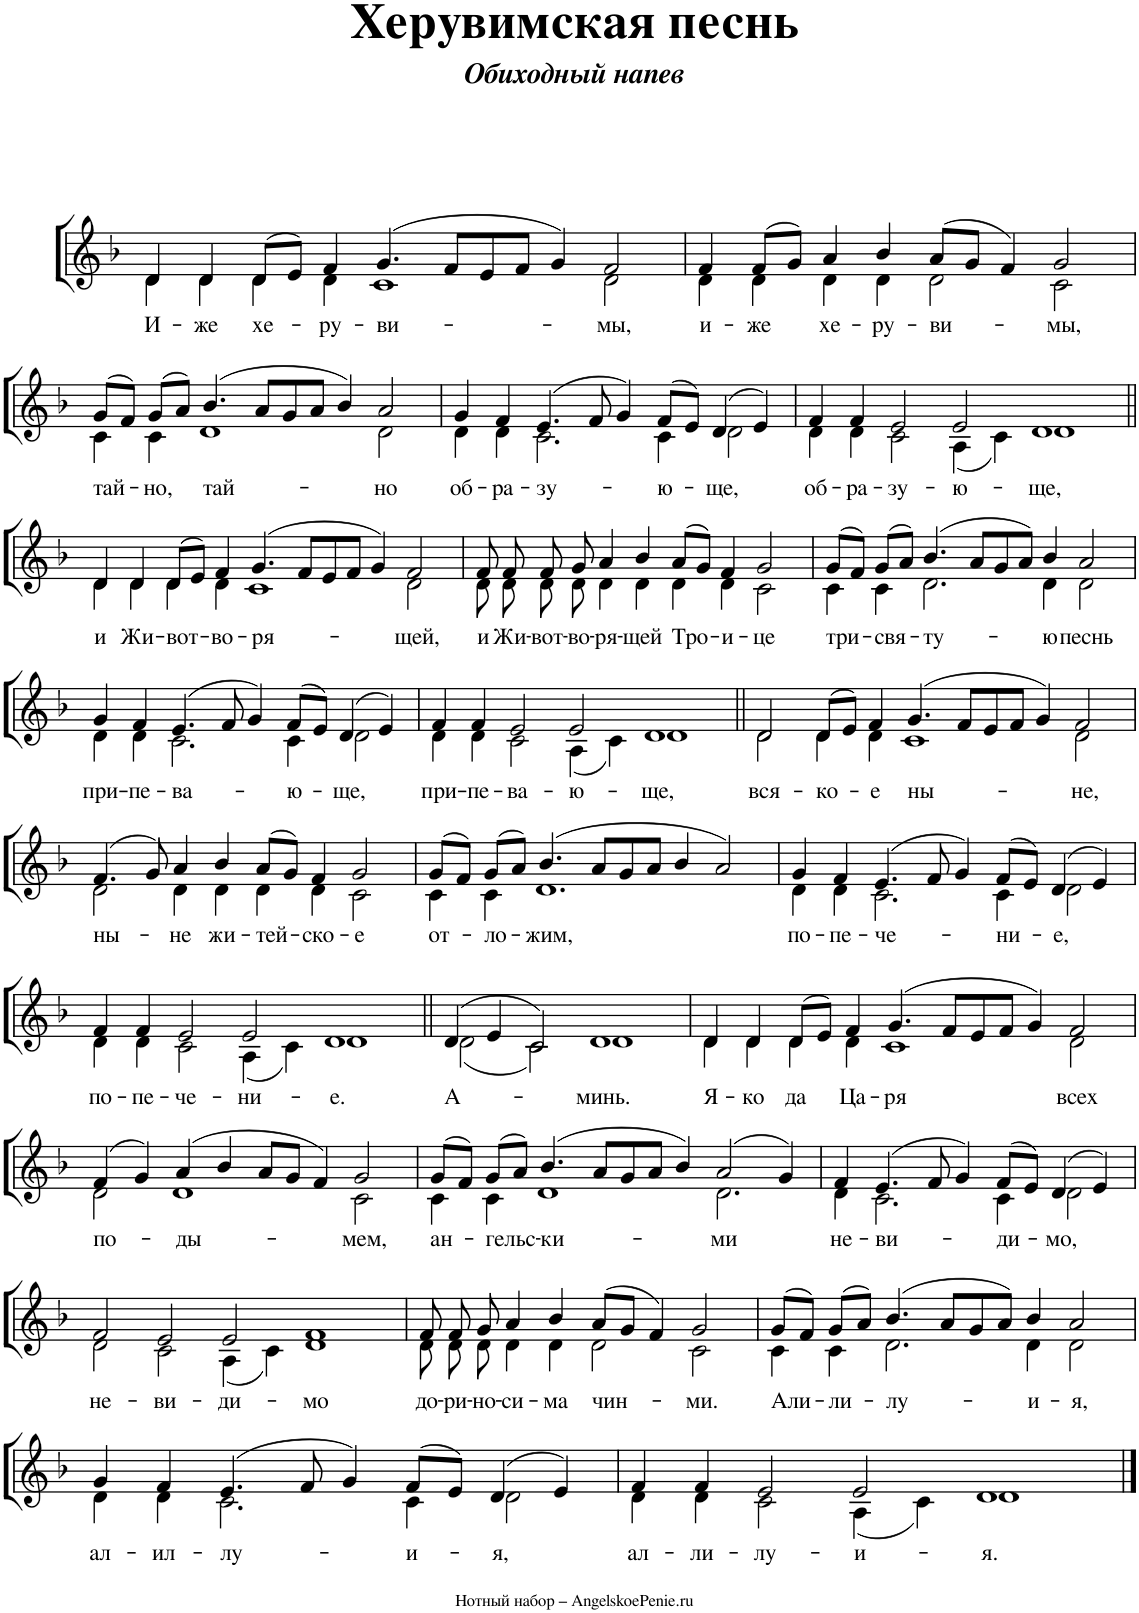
**kern	**text
*part1	*part1
*staff1	*staff1
*I"Piano	*
*I'Pno.	*
*clefG2	*
*k[b-]	*
*M63/4	*
=1	=1
!	!LO:LY:b
*^	*
4d/	4d\	И-
!	!	!LO:LY:b
4d/	4d\	-же
!	!	!LO:LY:b
(8d/L	4d\	хе-
8e/J)	.	.
!	!	!LO:LY:b
4f/	4d\	-ру-
!	!	!LO:LY:b
(4.g/	1c	-ви-
8f/L	.	.
8e/	.	.
8f/J	.	.
4g/)	.	.
!	!	!LO:LY:b
2f/	2d\	-мы,
=2	=2	=2
!	!	!LO:LY:b
4f/	4d\	и-
!	!	!LO:LY:b
(8f/L	4d\	-же
8g/J)	.	.
!	!	!LO:LY:b
4a/	4d\	хе-
!	!	!LO:LY:b
4b-/	4d\	-ру-
!	!	!LO:LY:b
(8a/L	2d\	-ви-
8g/J	.	.
4f/)	.	.
!	!	!LO:LY:b
2g/	2c\	-мы,
!!LO:LB:g=z	!!
=3	=3	=3
!	!	!LO:LY:b
(8g/L	4c\	тай-
8f/J)	.	.
!	!	!LO:LY:b
(8g/L	4c\	-но,
8a/J)	.	.
!	!	!LO:LY:b
(4.b-/	1d	тай-
8a/L	.	.
8g/	.	.
8a/J	.	.
4b-/)	.	.
!	!	!LO:LY:b
2a/	2d\	-но
=4	=4	=4
!	!	!LO:LY:b
4g/	4d\	об-
!	!	!LO:LY:b
4f/	4d\	-ра-
!	!	!LO:LY:b
(4.e/	2.c\	-зу-
8f/	.	.
4g/)	.	.
!	!	!LO:LY:b
(8f/L	4c\	-ю-
8e/J)	.	.
!	!	!LO:LY:b
(4d/	2d\	-ще,
4e/)	.	.
=5	=5	=5
!	!	!LO:LY:b
4f/	4d\	об-
!	!	!LO:LY:b
4f/	4d\	-ра-
!	!	!LO:LY:b
2e/	2c\	-зу-
!	!	!LO:LY:b
2e/	(4A\	-ю-
.	4c\)	.
!	!	!LO:LY:b
1d	1d	-ще,
!!LO:LB:g=z	!!
=6||	=6||	=6||
!	!	!LO:LY:b
4d/	4d\	и
!	!	!LO:LY:b
4d/	4d\	Жи-
!	!	!LO:LY:b
(8d/L	4d\	-вот-
8e/J)	.	.
!	!	!LO:LY:b
4f/	4d\	-во-
!	!	!LO:LY:b
(4.g/	1c	-ря-
8f/L	.	.
8e/	.	.
8f/J	.	.
4g/)	.	.
!	!	!LO:LY:b
2f/	2d\	-щей,
=7	=7	=7
!	!	!LO:LY:b
8f/	8d\	и
!	!	!LO:LY:b
8f/	8d\	Жи-
!	!	!LO:LY:b
8f/	8d\	-вот-
!	!	!LO:LY:b
8g/	8d\	-во-
!	!	!LO:LY:b
4a/	4d\	-ря-
!	!	!LO:LY:b
4b-/	4d\	-щей
!	!	!LO:LY:b
(8a/L	4d\	Тро-
8g/J)	.	.
!	!	!LO:LY:b
4f/	4d\	-и-
!	!	!LO:LY:b
2g/	2c\	-це
=8	=8	=8
!	!	!LO:LY:b
(8g/L	4c\	три-
8f/J)	.	.
!	!	!LO:LY:b
(8g/L	4c\	-свя-
8a/J)	.	.
!	!	!LO:LY:b
(4.b-/	2.d\	-ту-
8a/L	.	.
8g/	.	.
8a/J)	.	.
!	!	!LO:LY:b
4b-/	4d\	-ю
!	!	!LO:LY:b
2a/	2d\	песнь
!!LO:LB:g=z	!!
=9	=9	=9
!	!	!LO:LY:b
4g/	4d\	при-
!	!	!LO:LY:b
4f/	4d\	-пе-
!	!	!LO:LY:b
(4.e/	2.c\	-ва-
8f/	.	.
4g/)	.	.
!	!	!LO:LY:b
(8f/L	4c\	-ю-
8e/J)	.	.
!	!	!LO:LY:b
(4d/	2d\	-ще,
4e/)	.	.
=10	=10	=10
!	!	!LO:LY:b
4f/	4d\	при-
!	!	!LO:LY:b
4f/	4d\	-пе-
!	!	!LO:LY:b
2e/	2c\	-ва-
!	!	!LO:LY:b
2e/	(4A\	ю-
.	4c\)	.
!	!	!LO:LY:b
1d	1d	-ще,
=11||	=11||	=11||
!	!	!LO:LY:b
2d/	2d\	вся-
!	!	!LO:LY:b
(8d/L	4d\	-ко-
8e/J)	.	.
!	!	!LO:LY:b
4f/	4d\	-е
!	!	!LO:LY:b
(4.g/	1c	ны-
8f/L	.	.
8e/	.	.
8f/J	.	.
4g/)	.	.
!	!	!LO:LY:b
2f/	2d\	-не,
!!LO:LB:g=z	!!
=12	=12	=12
!	!	!LO:LY:b
(4.f/	2d\	ны-
8g/)	.	.
!	!	!LO:LY:b
4a/	4d\	-не
!	!	!LO:LY:b
4b-/	4d\	жи-
!	!	!LO:LY:b
(8a/L	4d\	-тей-
8g/J)	.	.
!	!	!LO:LY:b
4f/	4d\	-ско-
!	!	!LO:LY:b
2g/	2c\	-е
=13	=13	=13
!	!	!LO:LY:b
(8g/L	4c\	от-
8f/J)	.	.
!	!	!LO:LY:b
(8g/L	4c\	-ло-
8a/J)	.	.
!	!	!LO:LY:b
(4.b-/	1.d	-жим,
8a/L	.	.
8g/	.	.
8a/J	.	.
4b-/	.	.
2a/)	.	.
=14	=14	=14
!	!	!LO:LY:b
4g/	4d\	по-
!	!	!LO:LY:b
4f/	4d\	-пе-
!	!	!LO:LY:b
(4.e/	2.c\	-че-
8f/	.	.
4g/)	.	.
!	!	!LO:LY:b
(8f/L	4c\	ни-
8e/J)	.	.
!	!	!LO:LY:b
(4d/	2d\	-е,
4e/)	.	.
!!LO:LB:g=z	!!
=15	=15	=15
!	!	!LO:LY:b
4f/	4d\	по-
!	!	!LO:LY:b
4f/	4d\	-пе-
!	!	!LO:LY:b
2e/	2c\	-че-
!	!	!LO:LY:b
2e/	(4A\	-ни-
.	4c\)	.
!	!	!LO:LY:b
1d	1d	-е.
=16||	=16||	=16||
!	!	!LO:LY:b
(4d/	(2d\	А-
4e/	.	.
2c/)	2c\)	.
!	!	!LO:LY:b
1d	1d	-минь.
=17	=17	=17
!	!	!LO:LY:b
4d/	4d\	Я-
!	!	!LO:LY:b
4d/	4d\	-ко
!	!	!LO:LY:b
(8d/L	4d\	да
8e/J)	.	.
!	!	!LO:LY:b
4f/	4d\	Ца-
!	!	!LO:LY:b
(4.g/	1c	-ря
8f/L	.	.
8e/	.	.
8f/J	.	.
4g/)	.	.
!	!	!LO:LY:b
2f/	2d\	всех
!!LO:LB:g=z	!!
=18	=18	=18
!	!	!LO:LY:b
(4f/	2d\	по-
4g/)	.	.
!	!	!LO:LY:b
(4a/	1d	-ды-
4b-/	.	.
8a/L	.	.
8g/J	.	.
4f/)	.	.
!	!	!LO:LY:b
2g/	2c\	-мем,
=19	=19	=19
!	!	!LO:LY:b
(8g/L	4c\	ан-
8f/J)	.	.
!	!	!LO:LY:b
(8g/L	4c\	-гельс-
8a/J)	.	.
!	!	!LO:LY:b
(4.b-/	1d	-ки-
8a/L	.	.
8g/	.	.
8a/J	.	.
4b-/)	.	.
!	!	!LO:LY:b
(2a/	2.d\	-ми
4g/)	.	.
=20	=20	=20
!	!	!LO:LY:b
4f/	4d\	не-
!	!	!LO:LY:b
(4.e/	2.c\	-ви-
8f/	.	.
4g/)	.	.
!	!	!LO:LY:b
(8f/L	4c\	-ди-
8e/J)	.	.
!	!	!LO:LY:b
(4d/	2d\	-мо,
4e/)	.	.
!!LO:LB:g=z	!!
=21	=21	=21
!	!	!LO:LY:b
2f/	2d\	не-
!	!	!LO:LY:b
2e/	2c\	-ви-
!	!	!LO:LY:b
2e/	(4A\	-ди-
.	4c\)	.
!	!	!LO:LY:b
1f	1d	-мо
=22	=22	=22
!	!	!LO:LY:b
8f/	8d\	до-
!	!	!LO:LY:b
8f/	8d\	-ри-
!	!	!LO:LY:b
8g/	8d\	-но-
!	!	!LO:LY:b
4a/	4d\	-си-
!	!	!LO:LY:b
4b-/	4d\	-ма
!	!	!LO:LY:b
(8a/L	2d\	чин-
8g/J	.	.
4f/)	.	.
!	!	!LO:LY:b
2g/	2c\	-ми.
=23	=23	=23
!	!	!LO:LY:b
(8g/L	4c\	Али-
8f/J)	.	.
!	!	!LO:LY:b
(8g/L	4c\	-ли-
8a/J)	.	.
!	!	!LO:LY:b
(4.b-/	2.d\	-лу-
8a/L	.	.
8g/	.	.
8a/J)	.	.
!	!	!LO:LY:b
4b-/	4d\	-и-
!	!	!LO:LY:b
2a/	2d\	-я,
!!LO:LB:g=z	!!
=24	=24	=24
!	!	!LO:LY:b
4g/	4d\	ал-
!	!	!LO:LY:b
4f/	4d\	-ил-
!	!	!LO:LY:b
(4.e/	2.c\	-лу-
8f/	.	.
4g/)	.	.
!	!	!LO:LY:b
(8f/L	4c\	-и-
8e/J)	.	.
!	!	!LO:LY:b
(4d/	2d\	-я,
4e/)	.	.
=25	=25	=25
!	!	!LO:LY:b
4f/	4d\	ал-
!	!	!LO:LY:b
4f/	4d\	-ли-
!	!	!LO:LY:b
2e/	2c\	-лу-
!	!	!LO:LY:b
2e/	(4A\	-и-
.	4c\)	.
!	!	!LO:LY:b
1d	1d	-я.
*v	*v	*
==	==
*-	*-
